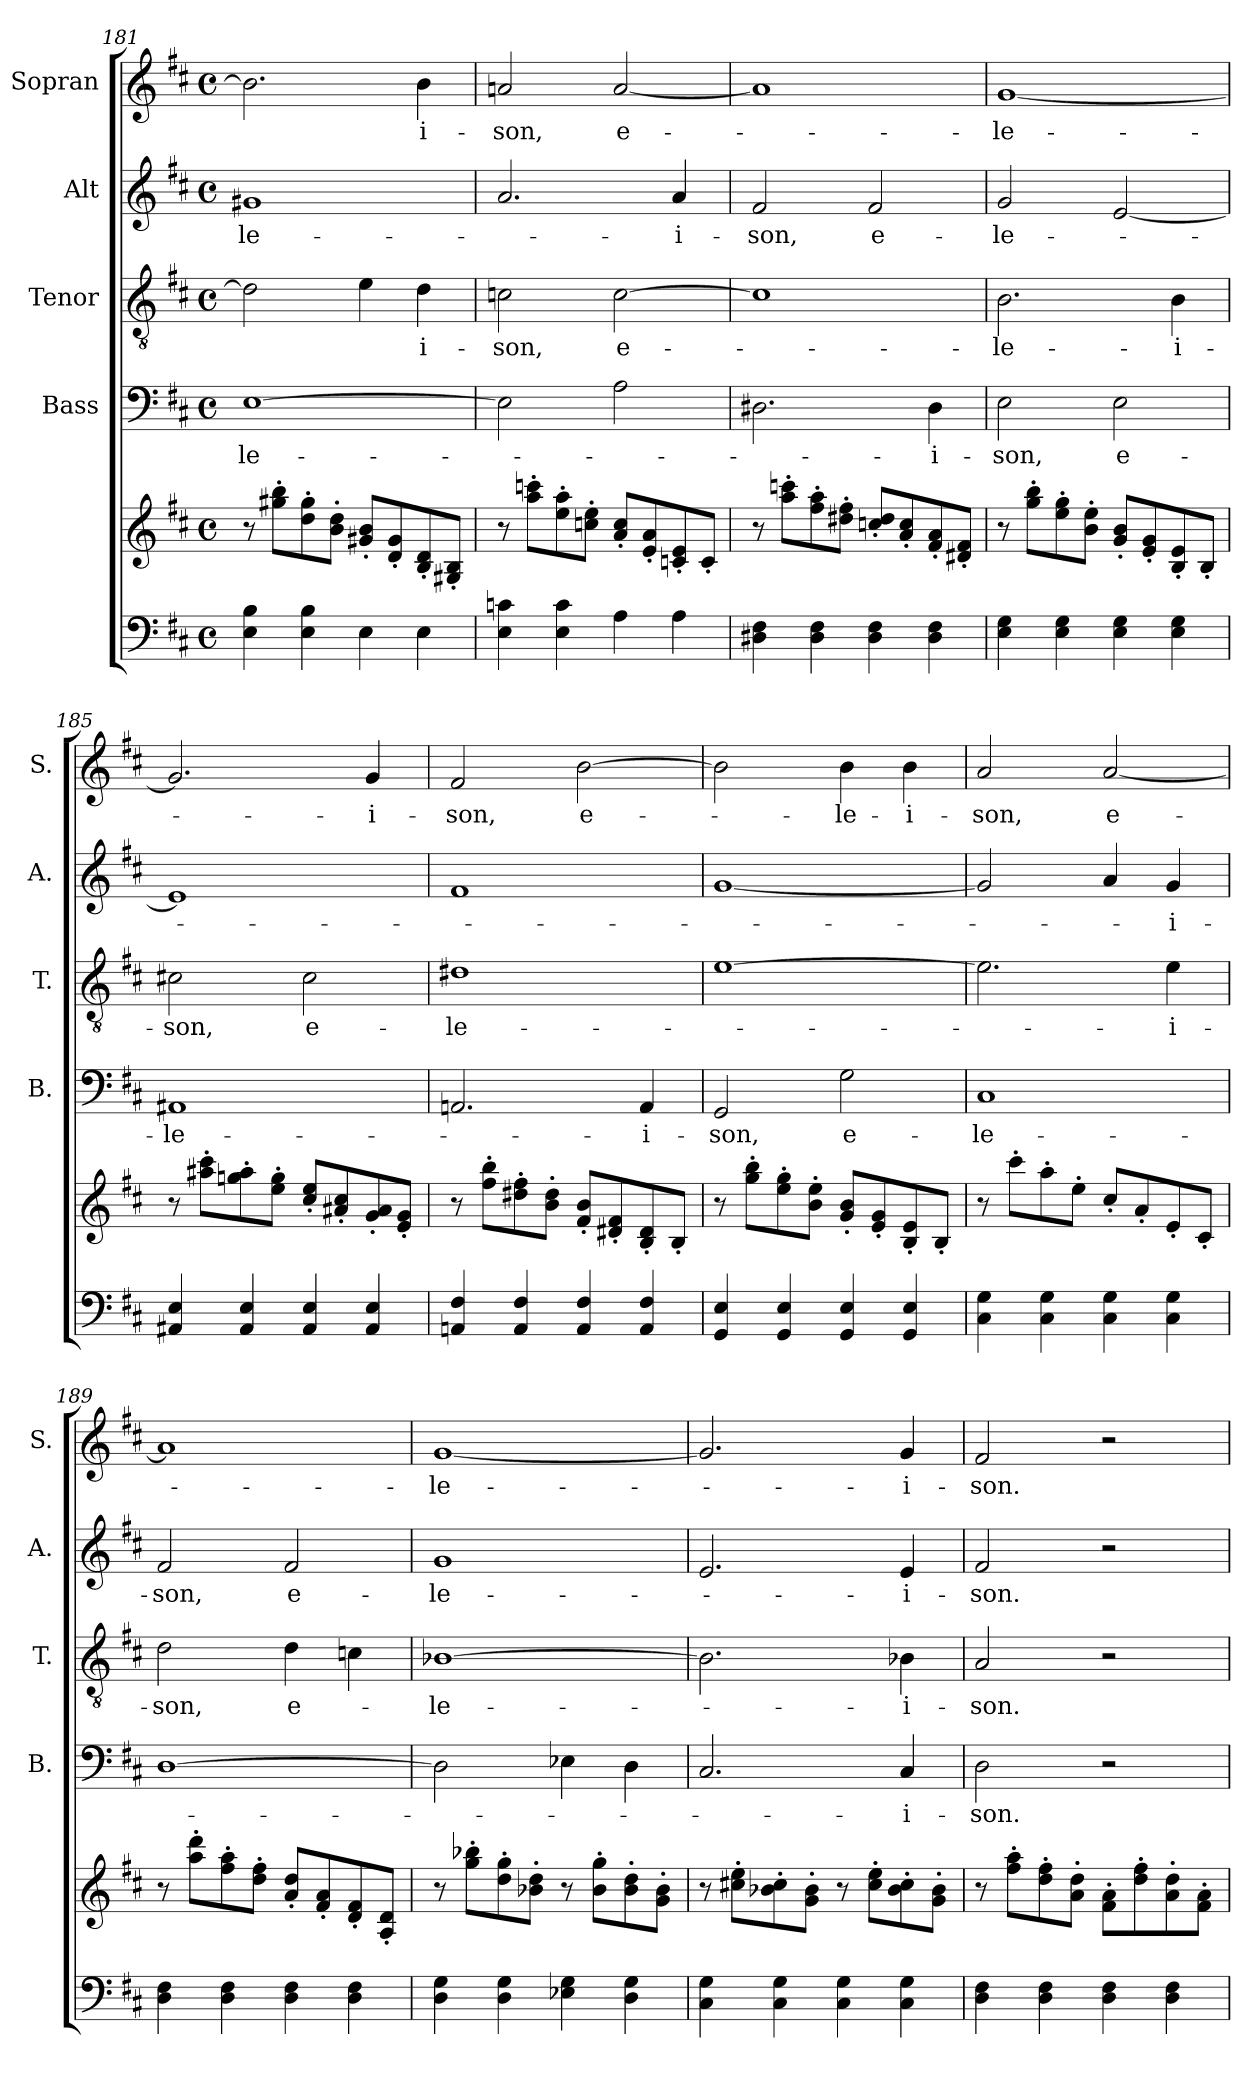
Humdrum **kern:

**kern	**kern	**kern	**text	**kern	**text	**kern	**text	**kern	**text
*part5	*part5	*part4	*part4	*part3	*part3	*part2	*part2	*part1	*part1
*staff6	*staff5	*staff4	*staff4	*staff3	*staff3	*staff2	*staff2	*staff1	*staff1
*	*	*I"Bass	*	*I"Tenor	*	*I"Alt	*	*I"Sopran	*
*	*	*I'B.	*	*I'T.	*	*I'A.	*	*I'S.	*
*clefF4	*clefG2	*clefF4	*	*clefGv2	*	*clefG2	*	*clefG2	*
*k[f#c#]	*k[f#c#]	*k[f#c#]	*	*k[f#c#]	*	*k[f#c#]	*	*k[f#c#]	*
*D:	*D:	*D:	*	*D:	*	*D:	*	*D:	*
*M4/4	*M4/4	*M4/4	*	*M4/4	*	*M4/4	*	*M4/4	*
*met(c)	*met(c)	*met(c)	*	*met(c)	*	*met(c)	*	*met(c)	*
=181	=181	=181	=181	=181	=181	=181	=181	=181	=181
!	!	!	!LO:LY:b	!	!	!	!LO:LY:b	!	!
4E\ 4B\	8r	[1E	-le-	2d\]	.	1g#X	-le-	2.b\]	.
.	8gg#X\'> 8bb\'>L	.	.	.	.	.	.	.	.
4E\ 4B\	8dd\'> 8gg#\'>	.	.	.	.	.	.	.	.
.	8b\'> 8dd\'>J	.	.	.	.	.	.	.	.
4E\	8g#X/'< 8b/'<L	.	.	4e\	.	.	.	.	.
.	8d/'< 8g#/'<	.	.	.	.	.	.	.	.
!	!	!	!	!	!LO:LY:b	!	!	!	!LO:LY:b
4E\	8B/'< 8d/'<	.	.	4d\	-i-	.	.	4b\	-i-
.	8G#X/'< 8B/'<J	.	.	.	.	.	.	.	.
!!LO:PB:g=z
=182	=182	=182	=182	=182	=182	=182	=182	=182	=182
!	!	!	!	!	!LO:LY:b	!	!	!	!LO:LY:b
4E\ 4cn\	8r	2E\]	.	2cn\	-son,	2.a/	.	2an/	-son,
.	8aa\'> 8cccn\'>L	.	.	.	.	.	.	.	.
4E\ 4c\	8ee\'> 8aa\'>	.	.	.	.	.	.	.	.
.	8ccn\'> 8ee\'>J	.	.	.	.	.	.	.	.
!	!	!	!	!	!LO:LY:b	!	!	!	!LO:LY:b
4A\	8a/'< 8cc/'<L	2A\	.	[2c\	e-	.	.	[2a/	e-
.	8e/'< 8a/'<	.	.	.	.	.	.	.	.
!	!	!	!	!	!	!	!LO:LY:b	!	!
4A\	8cn/'< 8e/'<	.	.	.	.	4a/	-i-	.	.
.	8c'</J	.	.	.	.	.	.	.	.
=183	=183	=183	=183	=183	=183	=183	=183	=183	=183
!	!	!	!	!	!	!	!LO:LY:b	!	!
4D#X\ 4F#\	8r	2.D#X\	.	1c]	.	2f#/	-son,	1a]	.
.	8aa\'> 8cccn\'>L	.	.	.	.	.	.	.	.
4D#\ 4F#\	8ff#\'> 8aa\'>	.	.	.	.	.	.	.	.
.	8dd#X\'> 8ff#\'>J	.	.	.	.	.	.	.	.
!	!	!	!	!	!	!	!LO:LY:b	!	!
4D#\ 4F#\	8ccn/'< 8dd#/'<L	.	.	.	.	2f#/	e-	.	.
.	8a/'< 8cc/'<	.	.	.	.	.	.	.	.
!	!	!	!LO:LY:b	!	!	!	!	!	!
4D#\ 4F#\	8f#/'< 8a/'<	4D#\	-i-	.	.	.	.	.	.
.	8d#X/'< 8f#/'<J	.	.	.	.	.	.	.	.
=184	=184	=184	=184	=184	=184	=184	=184	=184	=184
!	!	!	!LO:LY:b	!	!LO:LY:b	!	!LO:LY:b	!	!LO:LY:b
4E\ 4G\	8r	2E\	-son,	2.B\	-le-	2g/	-le-	[1g	-le-
.	8gg\'> 8bb\'>L	.	.	.	.	.	.	.	.
4E\ 4G\	8ee\'> 8gg\'>	.	.	.	.	.	.	.	.
.	8b\'> 8ee\'>J	.	.	.	.	.	.	.	.
!	!	!	!LO:LY:b	!	!	!	!	!	!
4E\ 4G\	8g/'< 8b/'<L	2E\	e-	.	.	[2e/	.	.	.
.	8e/'< 8g/'<	.	.	.	.	.	.	.	.
!	!	!	!	!	!LO:LY:b	!	!	!	!
4E\ 4G\	8B/'< 8e/'<	.	.	4B\	-i-	.	.	.	.
.	8B'</J	.	.	.	.	.	.	.	.
=185	=185	=185	=185	=185	=185	=185	=185	=185	=185
!	!	!	!LO:LY:b	!	!LO:LY:b	!	!	!	!
4AA#X/ 4E/	8r	1AA#X	-le-	2c#X\	-son,	1e]	.	2.g/]	.
.	8aa#X\'> 8ccc#\'>L	.	.	.	.	.	.	.	.
4AA#/ 4E/	8ggn\'> 8aa#\'>	.	.	.	.	.	.	.	.
.	8ee\'> 8gg\'>J	.	.	.	.	.	.	.	.
!	!	!	!	!	!LO:LY:b	!	!	!	!
4AA#/ 4E/	8cc#/'< 8ee/'<L	.	.	2c#\	e-	.	.	.	.
.	8a#X/'< 8cc#/'<	.	.	.	.	.	.	.	.
!	!	!	!	!	!	!	!	!	!LO:LY:b
4AA#/ 4E/	8g/'< 8a#/'<	.	.	.	.	.	.	4g/	-i-
.	8e/'< 8g/'<J	.	.	.	.	.	.	.	.
!!LO:LB:g=z
=186	=186	=186	=186	=186	=186	=186	=186	=186	=186
!	!	!	!	!	!LO:LY:b	!	!	!	!LO:LY:b
4AAn/ 4F#/	8r	2.AAn/	.	1d#X	-le-	1f#	.	2f#/	-son,
.	8ff#\'> 8bb\'>L	.	.	.	.	.	.	.	.
4AA/ 4F#/	8dd#X\'> 8ff#\'>	.	.	.	.	.	.	.	.
.	8b\'> 8dd#\'>J	.	.	.	.	.	.	.	.
!	!	!	!	!	!	!	!	!	!LO:LY:b
4AA/ 4F#/	8f#/'< 8b/'<L	.	.	.	.	.	.	[2b\	e-
.	8d#X/'< 8f#/'<	.	.	.	.	.	.	.	.
!	!	!	!LO:LY:b	!	!	!	!	!	!
4AA/ 4F#/	8B/'< 8d#/'<	4AA/	-i-	.	.	.	.	.	.
.	8B'</J	.	.	.	.	.	.	.	.
=187	=187	=187	=187	=187	=187	=187	=187	=187	=187
!	!	!	!LO:LY:b	!	!	!	!	!	!
4GG/ 4E/	8r	2GG/	-son,	[1e	.	[1g	.	2b\]	.
.	8gg\'> 8bb\'>L	.	.	.	.	.	.	.	.
4GG/ 4E/	8ee\'> 8gg\'>	.	.	.	.	.	.	.	.
.	8b\'> 8ee\'>J	.	.	.	.	.	.	.	.
!	!	!	!LO:LY:b	!	!	!	!	!	!LO:LY:b
4GG/ 4E/	8g/'< 8b/'<L	2G\	e-	.	.	.	.	4b\	-le-
.	8e/'< 8g/'<	.	.	.	.	.	.	.	.
!	!	!	!	!	!	!	!	!	!LO:LY:b
4GG/ 4E/	8B/'< 8e/'<	.	.	.	.	.	.	4b\	-i-
.	8B'</J	.	.	.	.	.	.	.	.
=188	=188	=188	=188	=188	=188	=188	=188	=188	=188
!	!	!	!LO:LY:b	!	!	!	!	!	!LO:LY:b
4C#\ 4G\	8r	1C#	-le-	2.e\]	.	2g/]	.	2a/	-son,
.	8ccc#'>\L	.	.	.	.	.	.	.	.
4C#\ 4G\	8aa'>\	.	.	.	.	.	.	.	.
.	8ee'>\J	.	.	.	.	.	.	.	.
!	!	!	!	!	!	!	!	!	!LO:LY:b
4C#\ 4G\	8cc#'</L	.	.	.	.	4a/	.	[2a/	e-
.	8a'</	.	.	.	.	.	.	.	.
!	!	!	!	!	!LO:LY:b	!	!LO:LY:b	!	!
4C#\ 4G\	8e'</	.	.	4e\	-i-	4g/	-i-	.	.
.	8c#'</J	.	.	.	.	.	.	.	.
!!LO:PB:g=z
=189	=189	=189	=189	=189	=189	=189	=189	=189	=189
!	!	!	!	!	!LO:LY:b	!	!LO:LY:b	!	!
4D\ 4F#\	8r	[1D	.	2d\	-son,	2f#/	-son,	1a]	.
.	8aa\'> 8ddd\'>L	.	.	.	.	.	.	.	.
4D\ 4F#\	8ff#\'> 8aa\'>	.	.	.	.	.	.	.	.
.	8dd\'> 8ff#\'>J	.	.	.	.	.	.	.	.
!	!	!	!	!	!LO:LY:b	!	!LO:LY:b	!	!
4D\ 4F#\	8a/'< 8dd/'<L	.	.	4d\	e-	2f#/	e-	.	.
.	8f#/'< 8a/'<	.	.	.	.	.	.	.	.
4D\ 4F#\	8d/'< 8f#/'<	.	.	4cn\	.	.	.	.	.
.	8A/'< 8d/'<J	.	.	.	.	.	.	.	.
=190	=190	=190	=190	=190	=190	=190	=190	=190	=190
!	!	!	!	!	!LO:LY:b	!	!LO:LY:b	!	!LO:LY:b
4D\ 4G\	8r	2D\]	.	[1B-X	-le-	1g	-le-	[1g	-le-
.	8gg\'> 8bb-X\'>L	.	.	.	.	.	.	.	.
4D\ 4G\	8dd\'> 8gg\'>	.	.	.	.	.	.	.	.
.	8b-X\'> 8dd\'>J	.	.	.	.	.	.	.	.
4E-X\ 4G\	8r	4E-X\	.	.	.	.	.	.	.
.	8b-\'> 8gg\'>L	.	.	.	.	.	.	.	.
4D\ 4G\	8b-\'> 8dd\'>	4D\	.	.	.	.	.	.	.
.	8g\'> 8b-\'>J	.	.	.	.	.	.	.	.
=191	=191	=191	=191	=191	=191	=191	=191	=191	=191
4C#\ 4G\	8r	2.C#/	.	2.B-\]	.	2.e/	.	2.g/]	.
.	8cc#X\'> 8ee\'>L	.	.	.	.	.	.	.	.
4C#\ 4G\	8b-X\'> 8cc#\'>	.	.	.	.	.	.	.	.
.	8g\'> 8b-\'>J	.	.	.	.	.	.	.	.
4C#\ 4G\	8r	.	.	.	.	.	.	.	.
.	8cc#\'> 8ee\'>L	.	.	.	.	.	.	.	.
!	!	!	!LO:LY:b	!	!LO:LY:b	!	!LO:LY:b	!	!LO:LY:b
4C#\ 4G\	8b-\'> 8cc#\'>	4C#/	-i-	4B-X\	-i-	4e/	-i-	4g/	-i-
.	8g\'> 8b-\'>J	.	.	.	.	.	.	.	.
=192	=192	=192	=192	=192	=192	=192	=192	=192	=192
!	!	!	!LO:LY:b	!	!LO:LY:b	!	!LO:LY:b	!	!LO:LY:b
4D\ 4F#\	8r	2D\	-son.	2A/	-son.	2f#/	-son.	2f#/	-son.
.	8ff#\'> 8aa\'>L	.	.	.	.	.	.	.	.
4D\ 4F#\	8dd\'> 8ff#\'>	.	.	.	.	.	.	.	.
.	8a\'> 8dd\'>J	.	.	.	.	.	.	.	.
4D\ 4F#\	8f#\'> 8a\'>L	2r	.	2r	.	2r	.	2r	.
.	8dd\'> 8ff#\'>	.	.	.	.	.	.	.	.
4D\ 4F#\	8a\'> 8dd\'>	.	.	.	.	.	.	.	.
.	8f#\'> 8a\'>J	.	.	.	.	.	.	.	.
=	=	=	=	=	=	=	=	=	=
*-	*-	*-	*-	*-	*-	*-	*-	*-	*-
